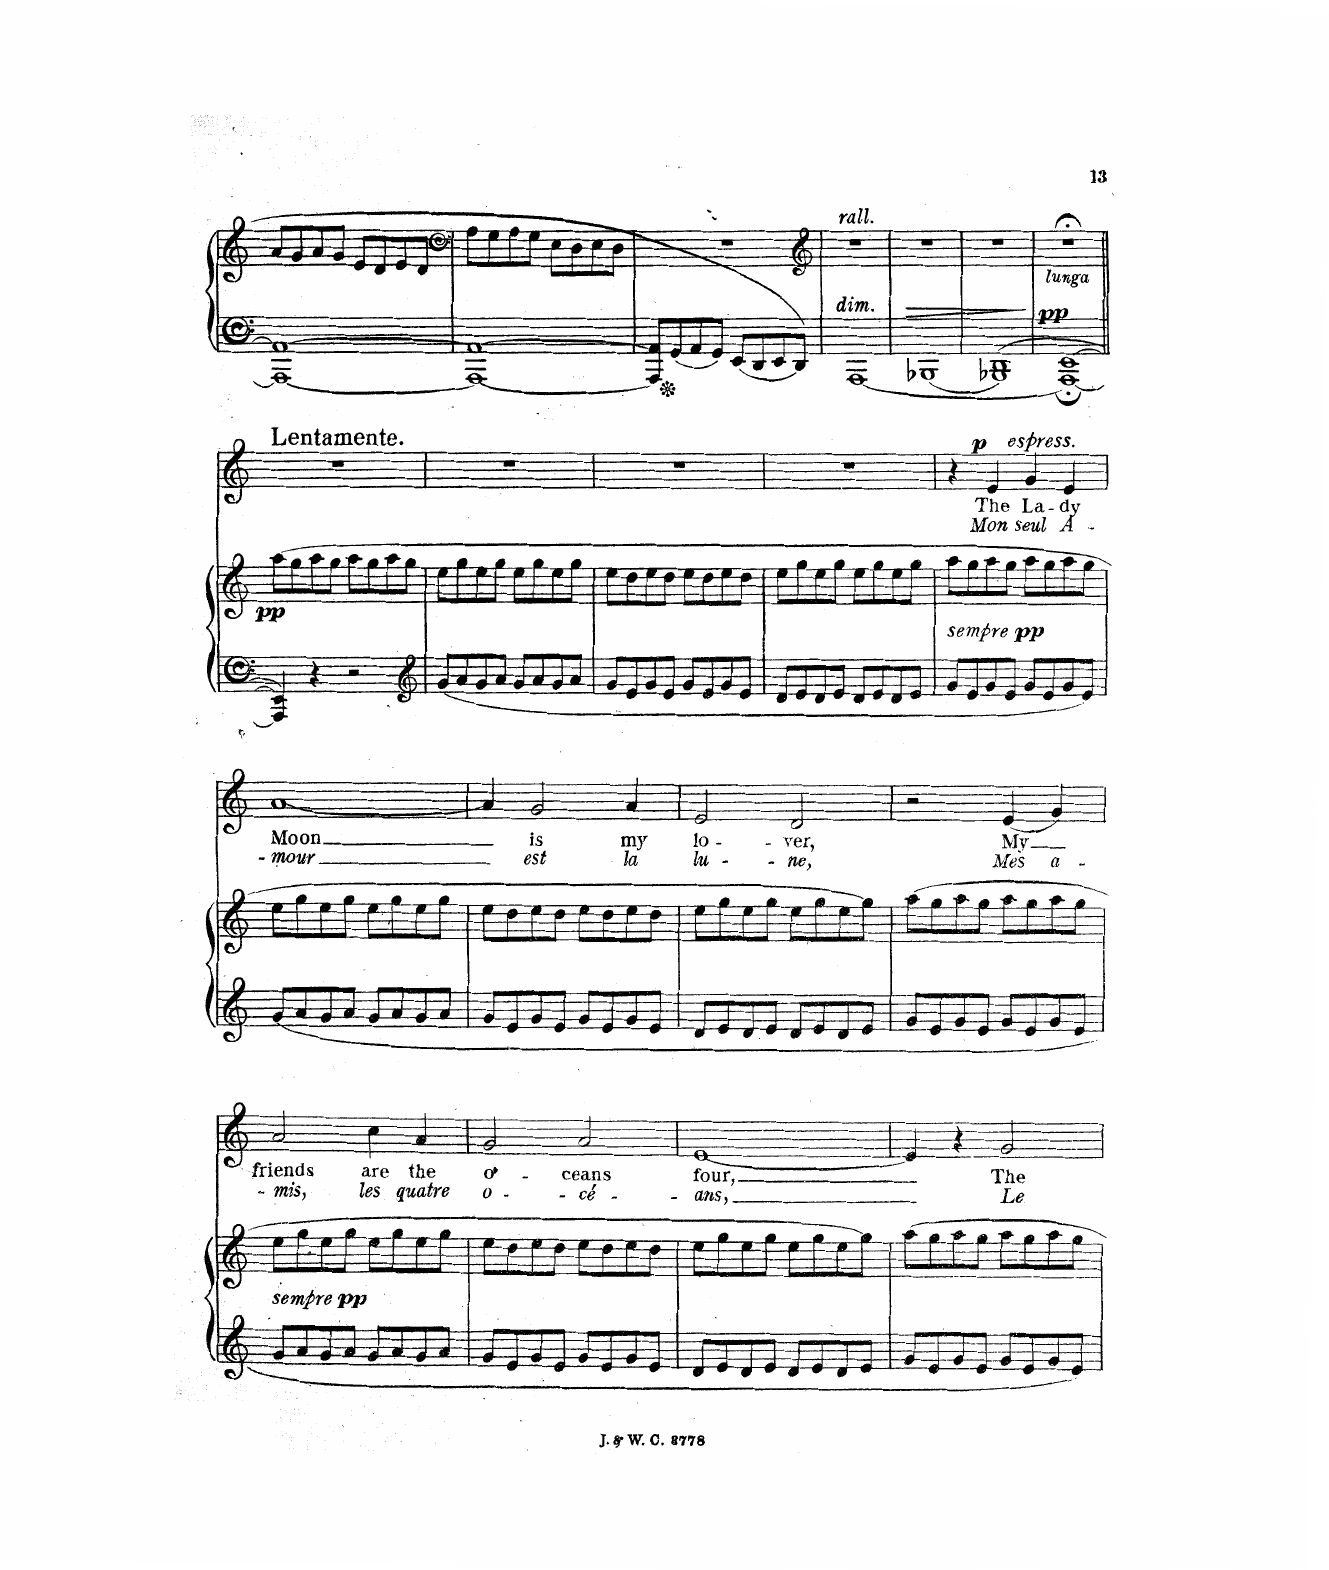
**kern	**kern	**dynam	**kern	**text	**text	**dynam
*part2	*part2	*part2	*part1	*part1	*part1	*part1
*staff3	*staff2	*staff2/3	*staff1	*staff1	*staff1	*staff1
*I"Piano	*	*	*I"Voice	*	*	*
*I'Pno	*	*	*	*	*	*
*clefF4	*clefG2	*	*clefG2	*	*	*
*k[]	*k[]	*	*k[]	*	*	*
*M2/2	*M2/2	*	*M2/2	*	*	*
=24	=24	=24	=24	=24	=24	=24
1AAA_ 1AA_	8a/L	.	1r	.	.	.
.	8g/	.	.	.	.	.
.	8a/	.	.	.	.	.
.	8g/J	.	.	.	.	.
.	8e/L	.	.	.	.	.
.	8d/	.	.	.	.	.
.	8e/	.	.	.	.	.
.	8d/J	.	.	.	.	.
=25	=25	=25	=25	=25	=25	=25
*	*clefF4	*	*	*	*	*
1AAA_ 1AA_	8A\L	.	1r	.	.	.
.	8G\	.	.	.	.	.
.	8A\	.	.	.	.	.
.	8G\J	.	.	.	.	.
.	8E\L	.	.	.	.	.
.	8D\	.	.	.	.	.
.	8E\	.	.	.	.	.
.	8D\J	.	.	.	.	.
=26	=26	=26	=26	=26	=26	=26
*^	*	*	*	*	*	*
8AAA/] 8AA/]L	1r	1ryy	.	1r	.	.	.
8GG/	.	.	.	.	.	.	.
8AA/	.	.	.	.	.	.	.
8GG/J	.	.	.	.	.	.	.
8EE/L	.	.	.	.	.	.	.
8DD/	.	.	.	.	.	.	.
8EE/	.	.	.	.	.	.	.
8DD/J	.	.	.	.	.	.	.
*v	*v	*	*	*	*	*	*
=27	=27	=27	=27	=27	=27	=27
*	*clefG2	*	*	*	*	*
!	!LO:TX:i:t=rall.	!	!	!	!	!
!LO:TX:a:i:t=dim.	!	!	!	!	!	!
1AAA	1r	.	1r	.	.	.
=28	=28	=28	=28	=28	=28	=28
[1BBB-X	1r	.	1r	.	.	.
=29	=29	=29	=29	=29	=29	=29
1BBB-X] 1DD	1r	.	1r	.	.	.
=30	=30	=30	=30	=30	=30	=30
!	!LO:TX:i:t=lunga	!	!	!	!	!
!	!	!LO:DY:a=2	!	!	!	!
[1AAA; [1EE;	1r;<	pp	1r	.	.	.
=31||	=31||	=31||	=31||	=31||	=31||	=31||
!	!	!	!LO:TX:a:B:t=Lentamente.	!	!	!
!	!	!LO:DY:b	!	!	!	!
4AAA/] 4EE/]	(8aa\L	pp	1r	.	.	.
.	8gg\	.	.	.	.	.
4r	8aa\	.	.	.	.	.
.	8gg\J	.	.	.	.	.
2r	8aa\L	.	.	.	.	.
.	8gg\	.	.	.	.	.
.	8aa\	.	.	.	.	.
.	8gg\J	.	.	.	.	.
=32	=32	=32	=32	=32	=32	=32
*clefG2	*	*	*	*	*	*
8g/L	8ee\L	.	1r	.	.	.
8a/	8gg\	.	.	.	.	.
8g/	8ee\	.	.	.	.	.
8a/J	8gg\J	.	.	.	.	.
8g/L	8ee\L	.	.	.	.	.
8a/	8gg\	.	.	.	.	.
8g/	8ee\	.	.	.	.	.
8a/J	8gg\J	.	.	.	.	.
=33	=33	=33	=33	=33	=33	=33
8g/L	8ee\L	.	1r	.	.	.
8e/	8dd\	.	.	.	.	.
8g/	8ee\	.	.	.	.	.
8e/J	8dd\J	.	.	.	.	.
8g/L	8ee\L	.	.	.	.	.
8e/	8dd\	.	.	.	.	.
8g/	8ee\	.	.	.	.	.
8e/J	8dd\J	.	.	.	.	.
=34	=34	=34	=34	=34	=34	=34
8d/L	8ee\L	.	1r	.	.	.
8e/	8gg\	.	.	.	.	.
8d/	8ee\	.	.	.	.	.
8e/J	8gg\J	.	.	.	.	.
8d/L	8ee\L	.	.	.	.	.
8e/	8gg\	.	.	.	.	.
8d/	8ee\	.	.	.	.	.
8e/J	8gg\J	.	.	.	.	.
=35	=35	=35	=35	=35	=35	=35
!	!	!LO:DY:b	!	!	!	!
!	!	!LO:DY:n=1:b	!	!	!	!
8g/L	8aa\L	other-dynamics pp	4r	.	.	.
8e/	8gg\	.	.	.	.	.
!	!	!	!	!	!	!LO:DY:a
!	!	!	!	!	!	!LO:DY:n=1:a
8g/	8aa\	.	4e/	The	Mon	p other-dynamics
8e/J	8gg\J	.	.	.	.	.
8g/L	8aa\L	.	4g/	La-	seul	.
8e/	8gg\	.	.	.	.	.
8g/	8aa\	.	4e/	-dy	A-	.
8e/J	8gg\J	.	.	.	.	.
=36	=36	=36	=36	=36	=36	=36
8g/L	8ee\L	.	[1a	Moon	-- mour	.
8a/	8gg\	.	.	.	.	.
8g/	8ee\	.	.	.	.	.
8a/J	8gg\J	.	.	.	.	.
8g/L	8ee\L	.	.	.	.	.
8a/	8gg\	.	.	.	.	.
8g/	8ee\	.	.	.	.	.
8a/J	8gg\J	.	.	.	.	.
=37	=37	=37	=37	=37	=37	=37
8g/L	8ee\L	.	4a/]	.	.	.
8e/	8dd\	.	.	.	.	.
8g/	8ee\	.	2g/	is	est	.
8e/J	8dd\J	.	.	.	.	.
8g/L	8ee\L	.	.	.	.	.
8e/	8dd\	.	.	.	.	.
8g/	8ee\	.	4a/	my	la	.
8e/J	8dd\J	.	.	.	.	.
=38	=38	=38	=38	=38	=38	=38
8d/L	8ee\L	.	2e/	lo-	lu-	.
8e/	8gg\	.	.	.	.	.
8d/	8ee\	.	.	.	.	.
8e/J	8gg\J	.	.	.	.	.
8d/L	8ee\L	.	2d/	-ver,	-ne,	.
8e/	8gg\	.	.	.	.	.
8d/	8ee\	.	.	.	.	.
8e/J	8gg\J)	.	.	.	.	.
=39	=39	=39	=39	=39	=39	=39
8g/L	(8aa\L	.	2r	.	.	.
8e/	8gg\	.	.	.	.	.
8g/	8aa\	.	.	.	.	.
8e/J	8gg\J	.	.	.	.	.
8g/L	8aa\L	.	(4e/	My	Mes	.
8e/	8gg\	.	.	.	.	.
8g/	8aa\	.	4g/)	.	a-	.
8e/J	8gg\J	.	.	.	.	.
=40	=40	=40	=40	=40	=40	=40
!	!	!LO:DY:b	!	!	!	!
!	!	!LO:DY:n=1:b	!	!	!	!
8g/L	8ee\L	other-dynamics pp	2a/	friends	-- mis,	.
8a/	8gg\	.	.	.	.	.
8g/	8ee\	.	.	.	.	.
8a/J	8gg\J	.	.	.	.	.
8g/L	8ee\L	.	4cc\	are	les	.
8a/	8gg\	.	.	.	.	.
8g/	8ee\	.	4a/	the	quatre	.
8a/J	8gg\J	.	.	.	.	.
=41	=41	=41	=41	=41	=41	=41
8g/L	8ee\L	.	2g/	o-	o-	.
8e/	8dd\	.	.	.	.	.
8g/	8ee\	.	.	.	.	.
8e/J	8dd\J	.	.	.	.	.
8g/L	8ee\L	.	2a/	-ceans	-cé-	.
8e/	8dd\	.	.	.	.	.
8g/	8ee\	.	.	.	.	.
8e/J	8dd\J	.	.	.	.	.
=42	=42	=42	=42	=42	=42	=42
8d/L	8ee\L	.	[1e	four,	-ans,	.
8e/	8gg\	.	.	.	.	.
8d/	8ee\	.	.	.	.	.
8e/J	8gg\J	.	.	.	.	.
8d/L	8ee\L	.	.	.	.	.
8e/	8gg\	.	.	.	.	.
8d/	8ee\	.	.	.	.	.
8e/J	8gg\J)	.	.	.	.	.
=43	=43	=43	=43	=43	=43	=43
8g/L	8aa\L	.	4e/]	.	.	.
8e/	8gg\	.	.	.	.	.
8g/	8aa\	.	4r	.	.	.
8e/J	8gg\J	.	.	.	.	.
8g/L	8aa\L	.	2g/	The	Le	.
8e/	8gg\	.	.	.	.	.
8g/	8aa\	.	.	.	.	.
8e/J	8gg\J	.	.	.	.	.
=	=	=	=	=	=	=
*-	*-	*-	*-	*-	*-	*-
